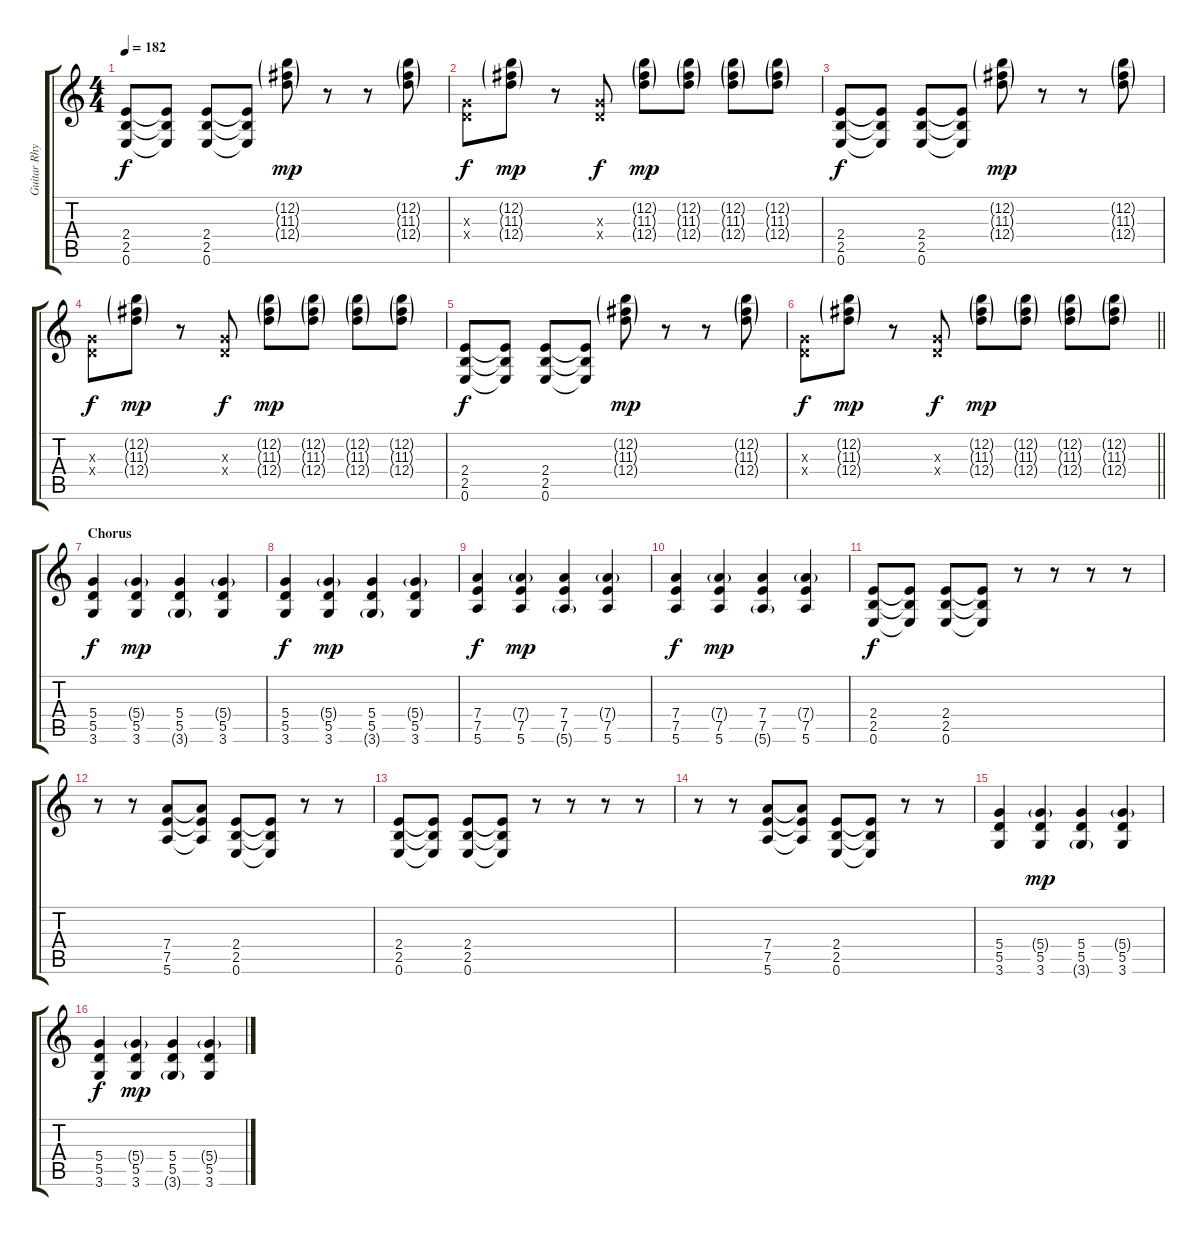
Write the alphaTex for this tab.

\track ("Guitar Rhythm" "Guitar Rhy") {instrument distortionguitar}
\staff {score tabs}
\tuning (E4 B3 G3 D3 A2 E2) {hide}
\ts (4 4)
\tempo 182
\clef g2
\ks c
(2.4 2.5 0.6).8{dy f} (2.4{t} 2.5{t} 0.6{t}).8 (2.4 2.5 0.6).8 (2.4{t} 2.5{t} 0.6{t}).8 (12.2{g} 11.3{g} 12.4{g}).8{dy mp} r.8 r.8 (12.2{g} 11.3{g} 12.4{g}).8 |
(0.3{x} 0.4{x}).8{dy f} (12.2{g} 11.3{g} 12.4{g}).8{dy mp} r.8 (0.3{x} 0.4{x}).8{dy f} (12.2{g} 11.3{g} 12.4{g}).8{dy mp} (12.2{g} 11.3{g} 12.4{g}).8 (12.2{g} 11.3{g} 12.4{g}).8 (12.2{g} 11.3{g} 12.4{g}).8 |
(2.4 2.5 0.6).8{dy f} (2.4{t} 2.5{t} 0.6{t}).8 (2.4 2.5 0.6).8 (2.4{t} 2.5{t} 0.6{t}).8 (12.2{g} 11.3{g} 12.4{g}).8{dy mp} r.8 r.8 (12.2{g} 11.3{g} 12.4{g}).8 |
(0.3{x} 0.4{x}).8{dy f} (12.2{g} 11.3{g} 12.4{g}).8{dy mp} r.8 (0.3{x} 0.4{x}).8{dy f} (12.2{g} 11.3{g} 12.4{g}).8{dy mp} (12.2{g} 11.3{g} 12.4{g}).8 (12.2{g} 11.3{g} 12.4{g}).8 (12.2{g} 11.3{g} 12.4{g}).8 |
(2.4 2.5 0.6).8{dy f} (2.4{t} 2.5{t} 0.6{t}).8 (2.4 2.5 0.6).8 (2.4{t} 2.5{t} 0.6{t}).8 (12.2{g} 11.3{g} 12.4{g}).8{dy mp} r.8 r.8 (12.2{g} 11.3{g} 12.4{g}).8 |
\barLineRight lightlight
(0.3{x} 0.4{x}).8{dy f} (12.2{g} 11.3{g} 12.4{g}).8{dy mp} r.8 (0.3{x} 0.4{x}).8{dy f} (12.2{g} 11.3{g} 12.4{g}).8{dy mp} (12.2{g} 11.3{g} 12.4{g}).8 (12.2{g} 11.3{g} 12.4{g}).8 (12.2{g} 11.3{g} 12.4{g}).8 |
\section ("" "Chorus")
(5.4 5.5 3.6).4{dy f} (5.4{g} 5.5 3.6).4{dy mp} (5.4 5.5 3.6{g}).4 (5.4{g} 5.5 3.6).4 |
(5.4 5.5 3.6).4{dy f} (5.4{g} 5.5 3.6).4{dy mp} (5.4 5.5 3.6{g}).4 (5.4{g} 5.5 3.6).4 |
(7.4 7.5 5.6).4{dy f} (7.4{g} 7.5 5.6).4{dy mp} (7.4 7.5 5.6{g}).4 (7.4{g} 7.5 5.6).4 |
(7.4 7.5 5.6).4{dy f} (7.4{g} 7.5 5.6).4{dy mp} (7.4 7.5 5.6{g}).4 (7.4{g} 7.5 5.6).4 |
(2.4 2.5 0.6).8{dy f} (2.4{t} 2.5{t} 0.6{t}).8 (2.4 2.5 0.6).8 (2.4{t} 2.5{t} 0.6{t}).8 r.8 r.8 r.8 r.8 |
r.8 r.8 (7.4 7.5 5.6).8 (7.4{t} 7.5{t} 5.6{t}).8 (2.4 2.5 0.6).8 (2.4{t} 2.5{t} 0.6{t}).8 r.8 r.8 |
(2.4 2.5 0.6).8 (2.4{t} 2.5{t} 0.6{t}).8 (2.4 2.5 0.6).8 (2.4{t} 2.5{t} 0.6{t}).8 r.8 r.8 r.8 r.8 |
r.8 r.8 (7.4 7.5 5.6).8 (7.4{t} 7.5{t} 5.6{t}).8 (2.4 2.5 0.6).8 (2.4{t} 2.5{t} 0.6{t}).8 r.8 r.8 |
(5.4 5.5 3.6).4 (5.4{g} 5.5 3.6).4{dy mp} (5.4 5.5 3.6{g}).4 (5.4{g} 5.5 3.6).4 |
(5.4 5.5 3.6).4{dy f} (5.4{g} 5.5 3.6).4{dy mp} (5.4 5.5 3.6{g}).4 (5.4{g} 5.5 3.6).4
